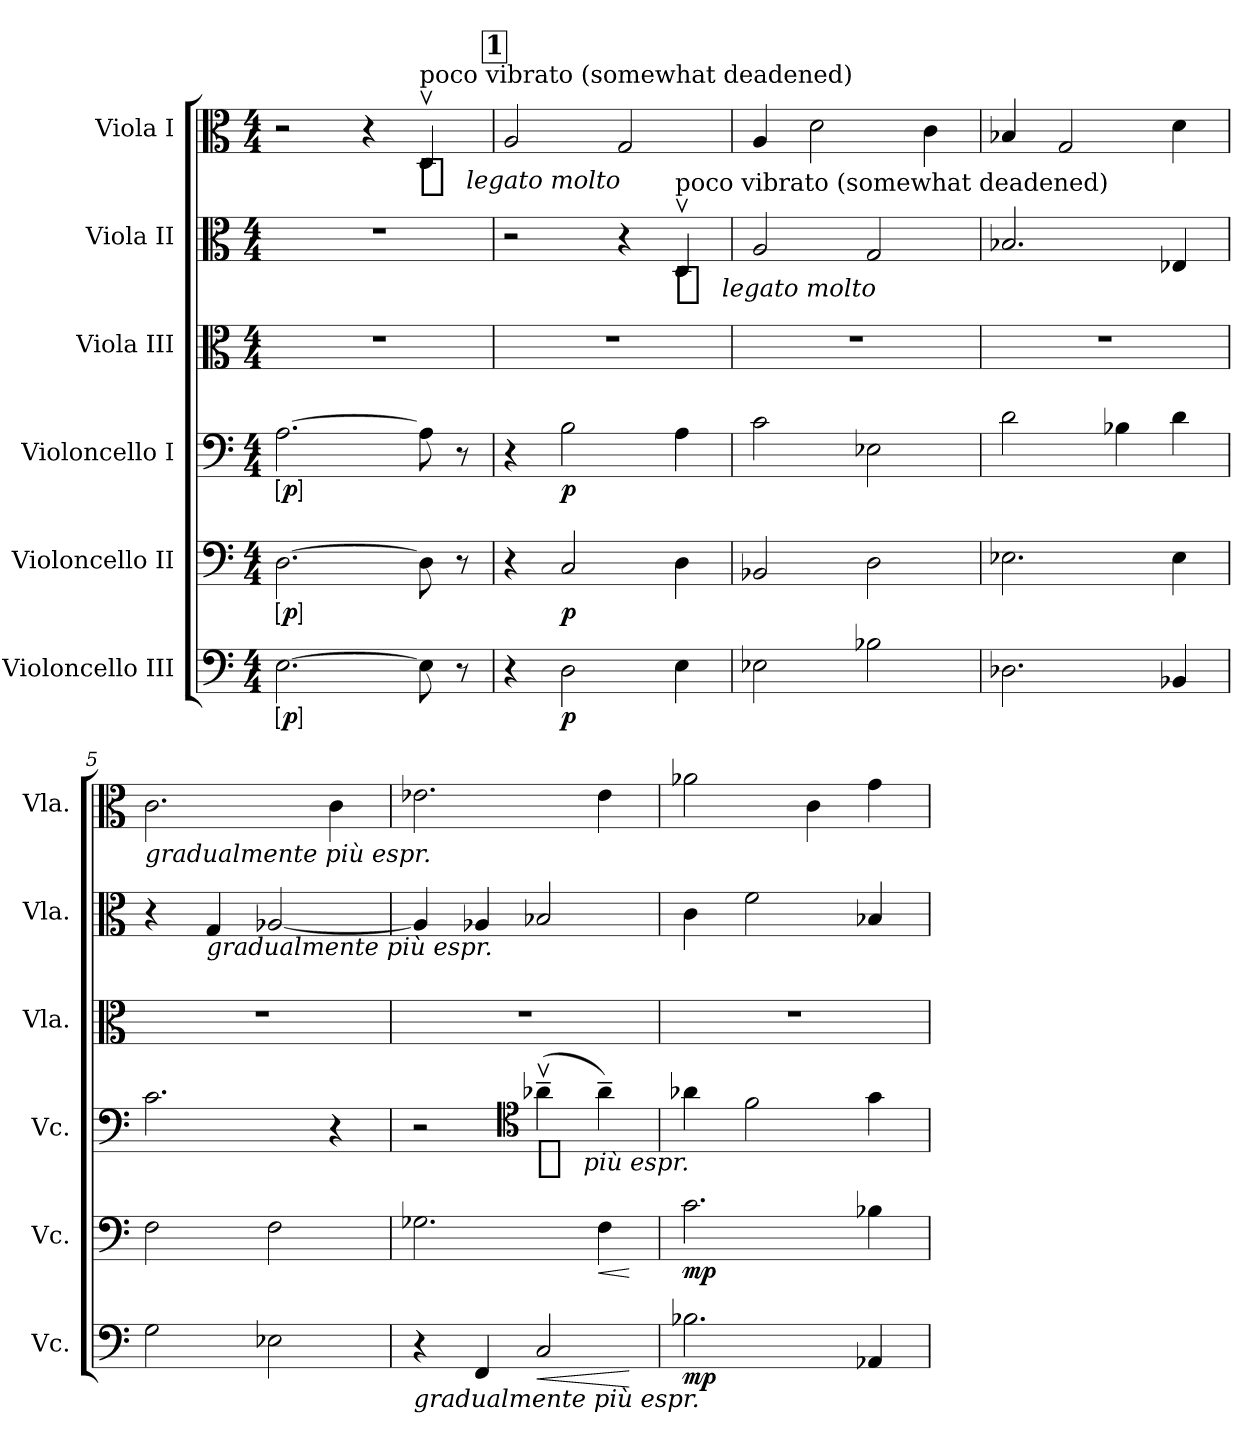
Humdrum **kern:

**kern	**dynam	**kern	**dynam	**kern	**dynam	**kern	**kern	**dynam	**kern	**dynam
*part6	*part6	*part5	*part5	*part4	*part4	*part3	*part2	*part2	*part1	*part1
*staff6	*staff6	*staff5	*staff5	*staff4	*staff4	*staff3	*staff2	*staff2	*staff1	*staff1
*I"Violoncello III	*	*I"Violoncello II	*	*I"Violoncello I	*	*I"Viola III	*I"Viola II	*	*I"Viola I	*
*I'Vc.	*	*I'Vc.	*	*I'Vc.	*	*I'Vla.	*I'Vla.	*	*I'Vla.	*
*clefF4	*	*clefF4	*	*clefF4	*	*clefC3	*clefC3	*	*clefC3	*
*k[]	*	*k[]	*	*k[]	*	*k[]	*k[]	*	*k[]	*
*C:	*	*C:	*	*C:	*	*C:	*C:	*	*C:	*
*M4/4	*	*M4/4	*	*M4/4	*	*M4/4	*M4/4	*	*M4/4	*
=1	=1	=1	=1	=1	=1	=1	=1	=1	=1	=1
!	!LO:DY:ed=brack	!	!LO:DY:ed=brack	!	!LO:DY:ed=brack	!	!	!	!	!
[2.E	p	[2.D	p	[2.A	p	1r	1r	.	2r	.
.	.	.	.	.	.	.	.	.	4r	.
!	!	!	!	!	!	!	!	!	!LO:TX:a:t=poco vibrato (somewhat deadened)	!
!	!	!	!	!	!	!	!	!	!	!LO:DY:t=%s legato molto
8E]	.	8D]	.	8A]	.	.	.	.	4Dv	mp
8r	.	8r	.	8r	.	.	.	.	.	.
!!LO:REH:place=s1:t=1
=2	=2	=2	=2	=2	=2	=2	=2	=2	=2	=2
4r	.	4r	.	4r	.	1r	2r	.	2A	.
2D	p	2C	p	2B	p	.	.	.	.	.
.	.	.	.	.	.	.	4r	.	2G	.
!	!	!	!	!	!	!	!LO:TX:a:t=poco vibrato (somewhat deadened)	!	!	!
!	!	!	!	!	!	!	!	!LO:DY:t=%s legato molto	!	!
4E	.	4D	.	4A	.	.	4Dv	mp	.	.
=3	=3	=3	=3	=3	=3	=3	=3	=3	=3	=3
2E-X	.	2BB-X	.	2c	.	1r	2A	.	4A	.
.	.	.	.	.	.	.	.	.	2d	.
2B-X	.	2D	.	2E-X	.	.	2G	.	.	.
.	.	.	.	.	.	.	.	.	4c	.
=4	=4	=4	=4	=4	=4	=4	=4	=4	=4	=4
2.D-X	.	2.E-X	.	2d	.	1r	2.B-X	.	4B-X	.
.	.	.	.	.	.	.	.	.	2G	.
.	.	.	.	4B-X	.	.	.	.	.	.
4BB-X	.	4E-	.	4d	.	.	4E-X	.	4d	.
=5	=5	=5	=5	=5	=5	=5	=5	=5	=5	=5
!	!	!	!	!	!	!	!	!	!LO:TX:b:i:t=gradualmente più espr.	!
2G	.	2F	.	2.c	.	1r	4r	.	2.c	.
!	!	!	!	!	!	!	!LO:TX:b:i:t=gradualmente più espr.	!	!	!
.	.	.	.	.	.	.	4G	.	.	.
2E-X	.	2F	.	.	.	.	[2A-X	.	.	.
.	.	.	.	4r	.	.	.	.	4c	.
=6	=6	=6	=6	=6	=6	=6	=6	=6	=6	=6
!LO:TX:b:i:t=gradualmente più espr.	!	!	!	!	!	!	!	!	!	!
4r	.	2.G-X	.	2r	.	1r	4A-]	.	2.e-X	.
4FF	.	.	.	.	.	.	4A-X	.	.	.
*	*	*	*	*clefC4	*	*	*	*	*	*
!	!LO:HP:b	!	!	!	!LO:DY:t=%s più espr.	!	!	!	!	!
2C	<	.	.	(4a-X~v	mp	.	2B-X	.	.	.
!	!	!	!LO:HP:b	!	!	!	!	!	!	!
.	.	4F	<	4a-~)	.	.	.	.	4e-	.
.	[	.	[	.	.	.	.	.	.	.
=7	=7	=7	=7	=7	=7	=7	=7	=7	=7	=7
2.B-X	mp	2.c	mp	4a-X	.	1r	4c	.	2a-X	.
.	.	.	.	2f	.	.	2f	.	.	.
.	.	.	.	.	.	.	.	.	4c	.
4AA-X	.	4B-X	.	4g	.	.	4B-X	.	4g	.
=	=	=	=	=	=	=	=	=	=	=
*-	*-	*-	*-	*-	*-	*-	*-	*-	*-	*-
